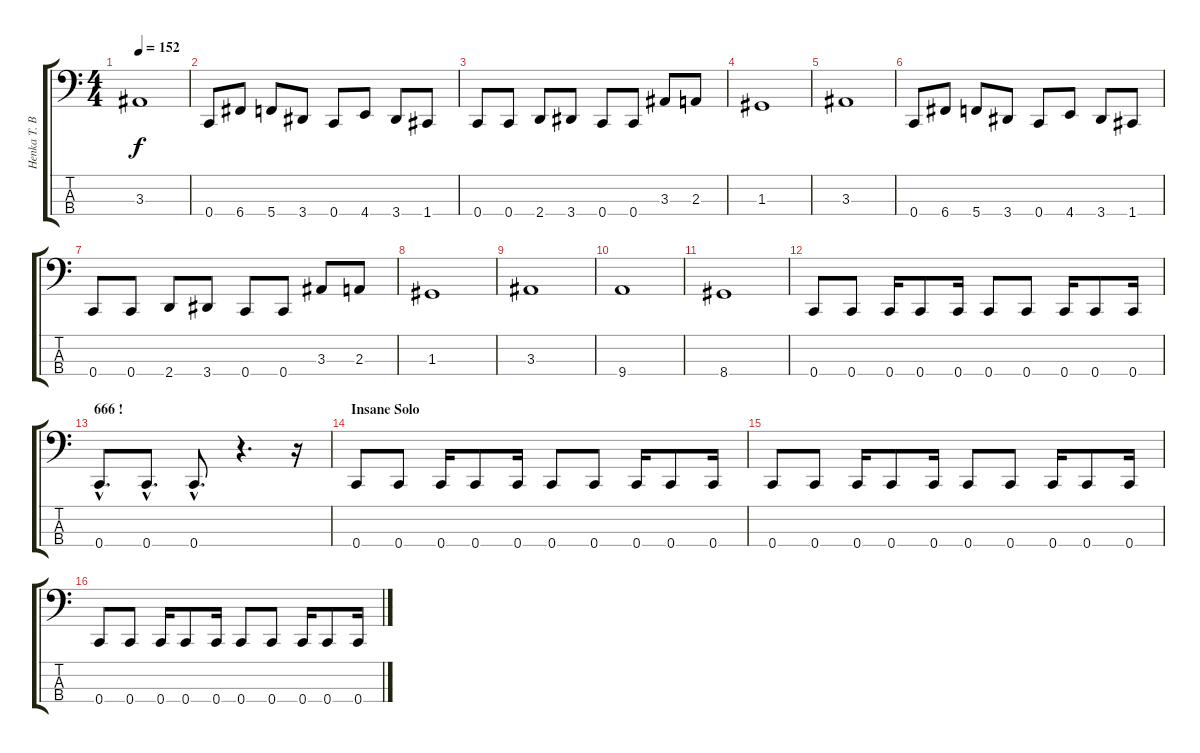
\track ("Henka T. Blacksmith" "Henka T. B") {instrument electricbasspick}
\staff {score tabs}
\tuning (F2 C2 G1 C1) {hide}
\ts (4 4)
\tempo 152
\clef f4
\ks c
3.3.1{dy f} |
0.4.8 6.4.8 5.4.8 3.4.8 0.4.8 4.4.8 3.4.8 1.4.8 |
0.4.8 0.4.8 2.4.8 3.4.8 0.4.8 0.4.8 3.3.8 2.3.8 |
1.3.1 |
3.3.1 |
0.4.8 6.4.8 5.4.8 3.4.8 0.4.8 4.4.8 3.4.8 1.4.8 |
0.4.8 0.4.8 2.4.8 3.4.8 0.4.8 0.4.8 3.3.8 2.3.8 |
1.3.1 |
3.3.1 |
9.4.1 |
8.4.1 |
0.4.8 0.4.8 0.4.16 0.4.8 0.4.16 0.4.8 0.4.8 0.4.16 0.4.8 0.4.16 |
\section ("" "666 !")
0.4{hac}.8{d} 0.4{hac}.8{d} 0.4{hac}.8{d} r.4{d} r.16 |
\section ("" "Insane Solo")
0.4.8 0.4.8 0.4.16 0.4.8 0.4.16 0.4.8 0.4.8 0.4.16 0.4.8 0.4.16 |
0.4.8 0.4.8 0.4.16 0.4.8 0.4.16 0.4.8 0.4.8 0.4.16 0.4.8 0.4.16 |
0.4.8 0.4.8 0.4.16 0.4.8 0.4.16 0.4.8 0.4.8 0.4.16 0.4.8 0.4.16
